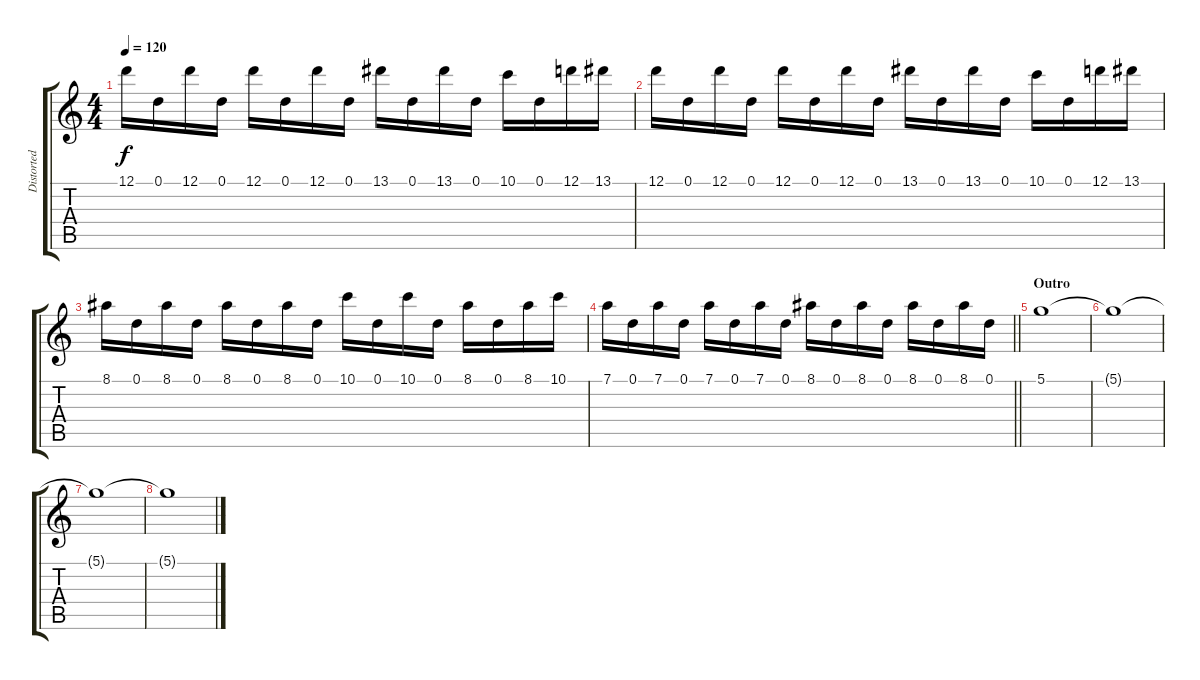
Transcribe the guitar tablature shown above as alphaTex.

\track ("Distorted Lead" "Distorted ") {instrument distortionguitar}
\staff {score tabs}
\tuning (D4 A3 F3 C3 G2 D2) {hide}
\ts (4 4)
\tempo 120
\clef g2
\ks c
12.1.16{dy f} 0.1.16 12.1.16 0.1.16 12.1.16 0.1.16 12.1.16 0.1.16 13.1.16 0.1.16 13.1.16 0.1.16 10.1.16 0.1.16 12.1.16 13.1.16 |
12.1.16 0.1.16 12.1.16 0.1.16 12.1.16 0.1.16 12.1.16 0.1.16 13.1.16 0.1.16 13.1.16 0.1.16 10.1.16 0.1.16 12.1.16 13.1.16 |
8.1.16 0.1.16 8.1.16 0.1.16 8.1.16 0.1.16 8.1.16 0.1.16 10.1.16 0.1.16 10.1.16 0.1.16 8.1.16 0.1.16 8.1.16 10.1.16 |
\barLineRight lightlight
7.1.16 0.1.16 7.1.16 0.1.16 7.1.16 0.1.16 7.1.16 0.1.16 8.1.16 0.1.16 8.1.16 0.1.16 8.1.16 0.1.16 8.1.16 0.1.16 |
\section ("" "Outro")
5.1.1 |
5.1{t}.1 |
5.1{t}.1 |
5.1{t}.1
